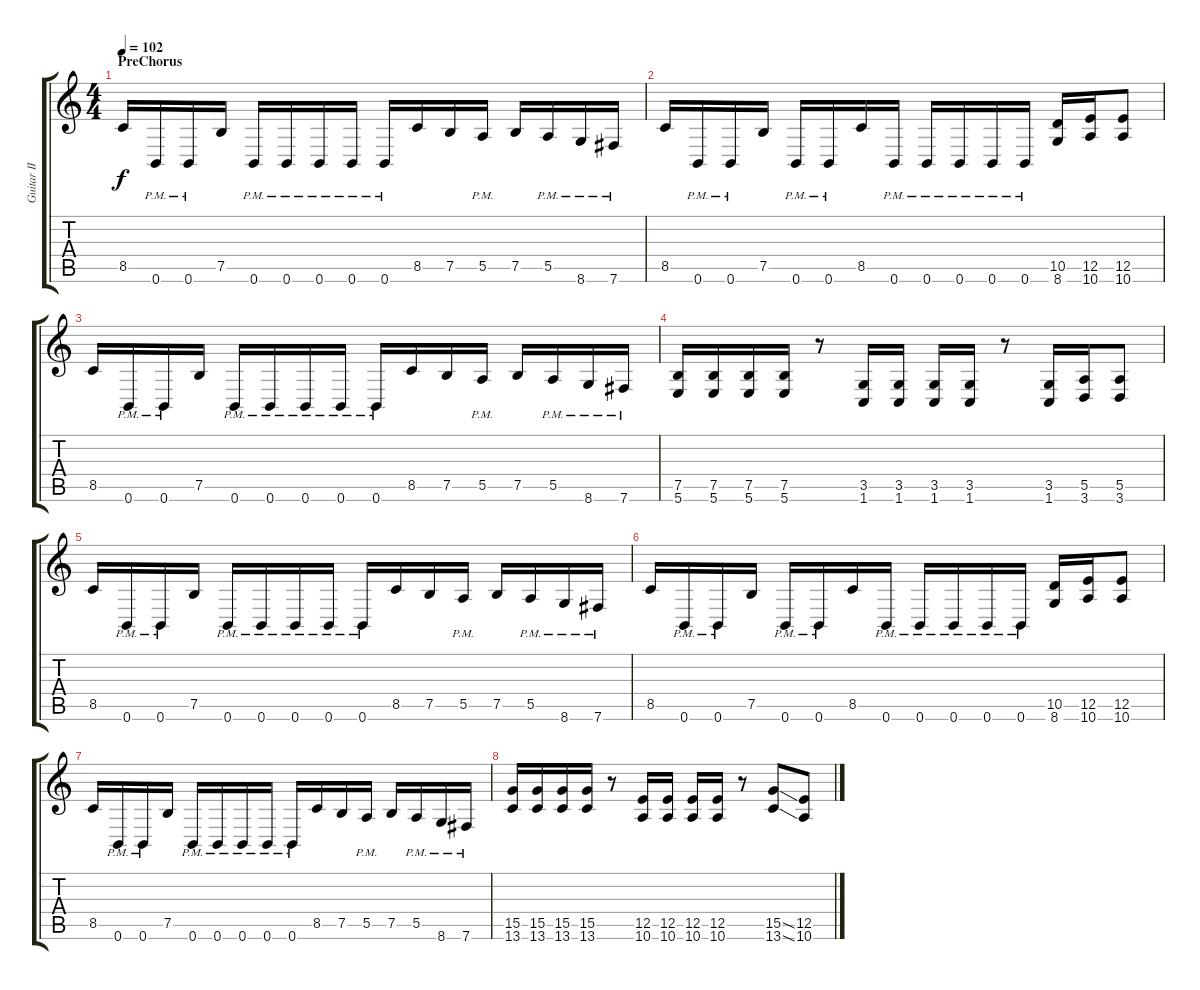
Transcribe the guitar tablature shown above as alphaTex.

\track ("Guitar II" "Guitar II") {instrument distortionguitar}
\staff {score tabs}
\tuning (B3 Gb3 D3 A2 E2 B1) {hide}
\ts (4 4)
\section ("" "PreChorus")
\tempo 102
\clef g2
\ks c
8.5.16{dy f} 0.6{pm}.16 0.6{pm}.16 7.5.16 0.6{pm}.16 0.6{pm}.16 0.6{pm}.16 0.6{pm}.16 0.6{pm}.16 8.5.16 7.5.16 5.5{pm}.16 7.5.16 5.5{pm}.16 8.6{pm}.16 7.6{pm}.16 |
8.5.16 0.6{pm}.16 0.6{pm}.16 7.5.16 0.6{pm}.16 0.6{pm}.16 8.5.16 0.6{pm}.16 0.6{pm}.16 0.6{pm}.16 0.6{pm}.16 0.6{pm}.16 (10.5 8.6).16 (12.5 10.6).16 (12.5 10.6).8 |
8.5.16 0.6{pm}.16 0.6{pm}.16 7.5.16 0.6{pm}.16 0.6{pm}.16 0.6{pm}.16 0.6{pm}.16 0.6{pm}.16 8.5.16 7.5.16 5.5{pm}.16 7.5.16 5.5{pm}.16 8.6{pm}.16 7.6{pm}.16 |
(7.5 5.6).16 (7.5 5.6).16 (7.5 5.6).16 (7.5 5.6).16 r.8 (3.5 1.6).16 (3.5 1.6).16 (3.5 1.6).16 (3.5 1.6).16 r.8 (3.5 1.6).16 (5.5 3.6).16 (5.5 3.6).8 |
8.5.16 0.6{pm}.16 0.6{pm}.16 7.5.16 0.6{pm}.16 0.6{pm}.16 0.6{pm}.16 0.6{pm}.16 0.6{pm}.16 8.5.16 7.5.16 5.5{pm}.16 7.5.16 5.5{pm}.16 8.6{pm}.16 7.6{pm}.16 |
8.5.16 0.6{pm}.16 0.6{pm}.16 7.5.16 0.6{pm}.16 0.6{pm}.16 8.5.16 0.6{pm}.16 0.6{pm}.16 0.6{pm}.16 0.6{pm}.16 0.6{pm}.16 (10.5 8.6).16 (12.5 10.6).16 (12.5 10.6).8 |
8.5.16 0.6{pm}.16 0.6{pm}.16 7.5.16 0.6{pm}.16 0.6{pm}.16 0.6{pm}.16 0.6{pm}.16 0.6{pm}.16 8.5.16 7.5.16 5.5{pm}.16 7.5.16 5.5{pm}.16 8.6{pm}.16 7.6{pm}.16 |
(15.5 13.6).16 (15.5 13.6).16 (15.5 13.6).16 (15.5 13.6).16 r.8 (12.5 10.6).16 (12.5 10.6).16 (12.5 10.6).16 (12.5 10.6).16 r.8 (15.5{ss} 13.6{ss}).8 (12.5 10.6).8
